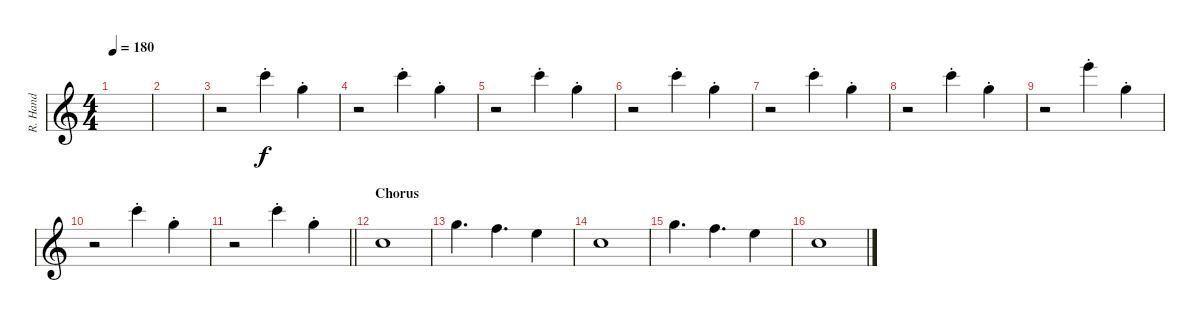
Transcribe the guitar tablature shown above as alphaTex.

\track ("R. Hand" "R. Hand") {instrument lead1square}
\staff {score}
\tuning (E4 B3 G3 D3 A2 E2 B1) {hide}
\ts (4 4)
\tempo 180
\clef g2
\ks c
|
|
r.2 20.1{st}.4 15.1{st}.4 |
r.2 20.1{st}.4 15.1{st}.4 |
r.2 20.1{st}.4 15.1{st}.4 |
r.2 20.1{st}.4 15.1{st}.4 |
r.2 20.1{st}.4 15.1{st}.4 |
r.2 20.1{st}.4 15.1{st}.4 |
r.2 24.1{st}.4 15.1{st}.4 |
r.2 20.1{st}.4 15.1{st}.4 |
\barLineRight lightlight
r.2 20.1{st}.4 15.1{st}.4 |
\section ("" "Chorus")
8.1.1{instrument pad3polysynth} |
15.1.4{d} 13.1.4{d} 12.1.4 |
8.1.1 |
15.1.4{d} 13.1.4{d} 12.1.4 |
8.1.1
